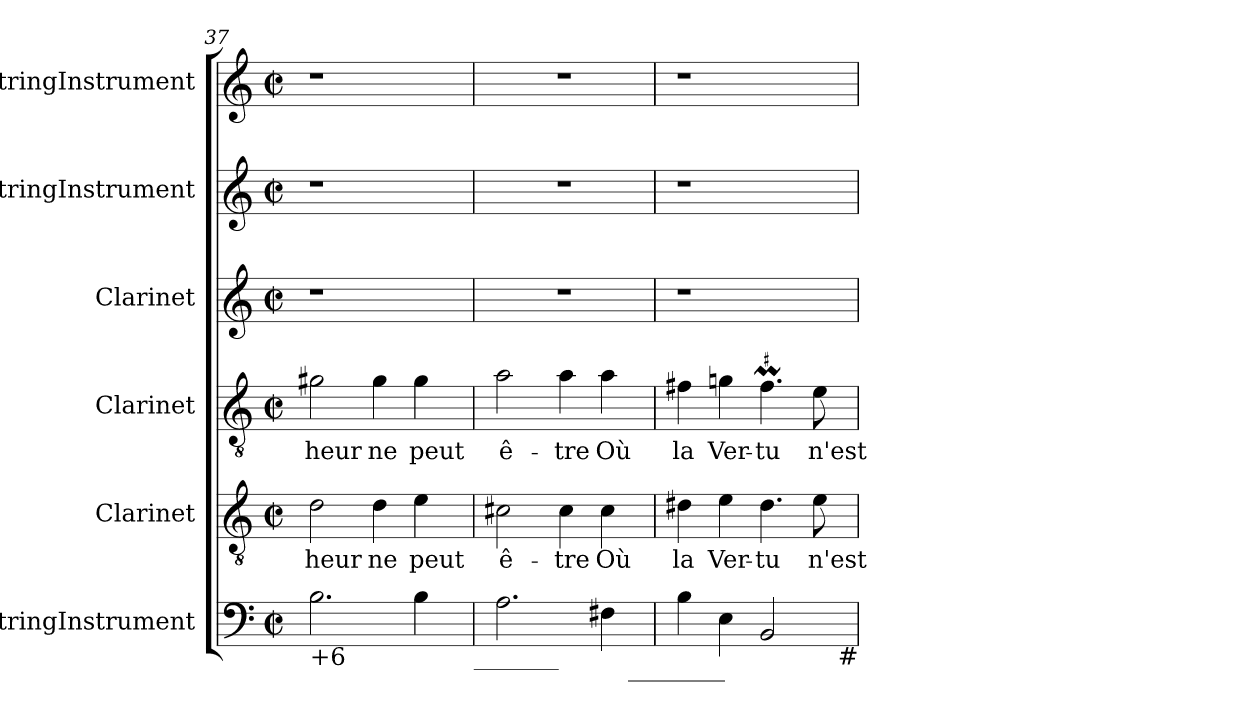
**kern	**kern	**text	**kern	**text	**kern	**kern	**kern
*part6	*part5	*part5	*part4	*part4	*part3	*part2	*part1
*staff6	*staff5	*staff5	*staff4	*staff4	*staff3	*staff2	*staff1
*I"StringInstrument	*I"Clarinet	*	*I"Clarinet	*	*I"Clarinet	*I"StringInstrument	*I"StringInstrument
*I'Str	*I'Cl	*	*I'Cl	*	*I'Cl	*I'Str	*I'Str
!!LO:PB:g=z
*clefF4	*clefGv2	*	*clefGv2	*	*clefG2	*clefG2	*clefG2
*	*ITrd1c2	*	*ITrd1c2	*	*ITrd1c2	*	*
*k[]	*k[b-e-]	*	*k[b-e-]	*	*k[b-e-]	*k[]	*k[]
*C:	*B-:	*	*B-:	*	*B-:	*C:	*C:
*M2/2	*M2/2	*	*M2/2	*	*M2/2	*M2/2	*M2/2
*met(c|)	*met(c|)	*	*met(c|)	*	*met(c|)	*met(c|)	*met(c|)
=37	=37	=37	=37	=37	=37	=37	=37
!LO:TX:b:t=+6	!	!	!	!	!	!	!
2.B\	2c\	-heur	2f#X\	-heur	1r	1r	1r
.	4c\	ne	4f#\	ne	.	.	.
4B\	4d\	peut	4f#\	peut	.	.	.
16ryy	16ryy	.	16ryy	.	16ryy	16ryy	16ryy
!LO:TX:b:t=_______	!	!	!	!	!	!	!
=38	=38	=38	=38	=38	=38	=38	=38
!LO:TX:b:t=#	!	!	!	!	!	!	!
*^	*	*	*	*	*	*	*
2.A\	2..ryy	2Bn\	ê-	2g\	ê-	1r	1r	1r
.	.	4B\	-tre	4g\	-tre	.	.	.
4F#X\	.	4B\	Où	4g\	Où	.	.	.
!	!LO:TX:b:t=________	!	!	!	!	!	!	!
.	8ryy	.	.	.	.	.	.	.
=39	=39	=39	=39	=39	=39	=39	=39	=39
!LO:TX:b:t=#	!	!	!	!	!	!	!	!
*v	*v	*	*	*	*	*	*	*
4B\	4c#X\	la	4en\	la	1r	1r	1r
4E\	4d\	Ver-	4fn\	Ver-	.	.	.
2BB/	4.c#\	-tu	4.eM\	-tu	.	.	.
.	8d\	n'est	8d\	n'est	.	.	.
16ryy	16ryy	.	16ryy	.	16ryy	16ryy	16ryy
!LO:TX:b:t=#	!	!	!	!	!	!	!
=	=	=	=	=	=	=	=
*-	*-	*-	*-	*-	*-	*-	*-
